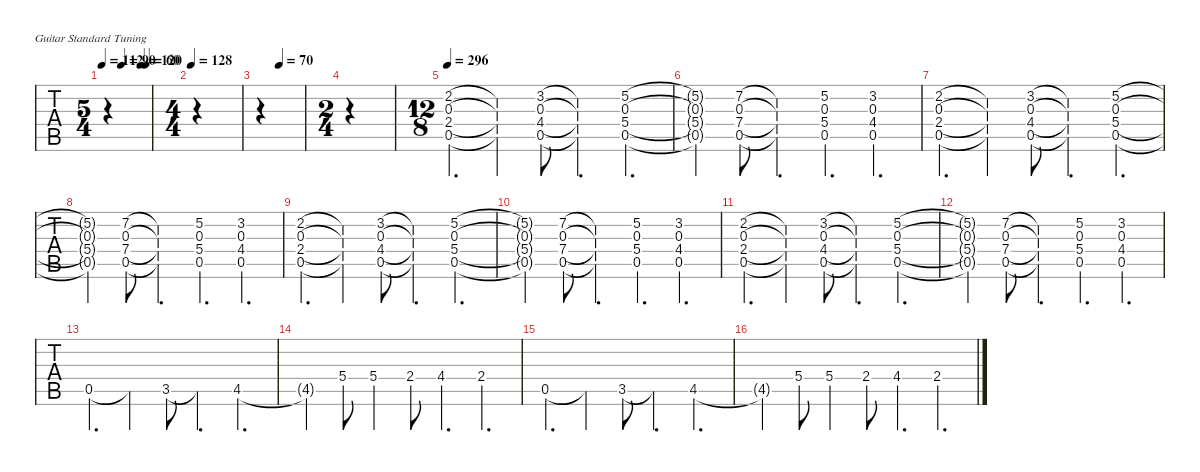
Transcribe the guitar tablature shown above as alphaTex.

\hideDynamics
\bracketExtendMode nobrackets
\singleTrackTrackNamePolicy hidden
\multiTrackTrackNamePolicy hidden
\firstSystemTrackNameMode fullname
\firstSystemTrackNameOrientation horizontal
\otherSystemsTrackNameOrientation horizontal
\track ("Guitar II" "Guit II") {instrument fretlessbass}
\staff {tabs}
\tuning (E4 B3 G3 D3 A2 E2)
\ts (5 4)
\tempo 112
\tempo (90 0.4)
\tempo (120 0.8)
\tempo (60 0.9)
\clef f4
\ks c
|
\ts (4 4)
\tempo 128
|
\tempo (70 0.5)
|
\ts (2 4)
|
\ts (12 8)
\tempo 296
(2.2{acc #} 0.3 2.4 0.5).4{d} (2.2{t acc #} 0.3{t} 2.4{t} 0.5{t}).4 (3.2 0.3 4.4{acc #} 0.5).8 (3.2{t} 0.3{t} 4.4{t acc #} 0.5{t}).4{d} (5.2 0.3 5.4 0.5).4{d} |
(5.2{t} 0.3{t} 5.4{t} 0.5{t}).4 (7.2{acc #} 0.3 7.4 0.5).8 (7.2{t acc #} 0.3{t} 7.4{t} 0.5{t}).4{d} (5.2 0.3 5.4 0.5).4{d} (3.2 0.3 4.4{acc #} 0.5).4{d} |
(2.2{acc #} 0.3 2.4 0.5).4{d} (2.2{t acc #} 0.3{t} 2.4{t} 0.5{t}).4 (3.2 0.3 4.4{acc #} 0.5).8 (3.2{t} 0.3{t} 4.4{t acc #} 0.5{t}).4{d} (5.2 0.3 5.4 0.5).4{d} |
(5.2{t} 0.3{t} 5.4{t} 0.5{t}).4 (7.2{acc #} 0.3 7.4 0.5).8 (7.2{t acc #} 0.3{t} 7.4{t} 0.5{t}).4{d} (5.2 0.3 5.4 0.5).4{d} (3.2 0.3 4.4{acc #} 0.5).4{d} |
(2.2{acc #} 0.3 2.4 0.5).4{d} (2.2{t acc #} 0.3{t} 2.4{t} 0.5{t}).4 (3.2 0.3 4.4{acc #} 0.5).8 (3.2{t} 0.3{t} 4.4{t acc #} 0.5{t}).4{d} (5.2 0.3 5.4 0.5).4{d} |
(5.2{t} 0.3{t} 5.4{t} 0.5{t}).4 (7.2{acc #} 0.3 7.4 0.5).8 (7.2{t acc #} 0.3{t} 7.4{t} 0.5{t}).4{d} (5.2 0.3 5.4 0.5).4{d} (3.2 0.3 4.4{acc #} 0.5).4{d} |
(2.2{acc #} 0.3 2.4 0.5).4{d} (2.2{t acc #} 0.3{t} 2.4{t} 0.5{t}).4 (3.2 0.3 4.4{acc #} 0.5).8 (3.2{t} 0.3{t} 4.4{t acc #} 0.5{t}).4{d} (5.2 0.3 5.4 0.5).4{d} |
(5.2{t} 0.3{t} 5.4{t} 0.5{t}).4 (7.2{acc #} 0.3 7.4 0.5).8 (7.2{t acc #} 0.3{t} 7.4{t} 0.5{t}).4{d} (5.2 0.3 5.4 0.5).4{d} (3.2 0.3 4.4{acc #} 0.5).4{d} |
0.5.4{d} 0.5{t}.4 3.5.8 3.5{t}.4{d} 4.5{acc #}.4{d} |
4.5{t acc #}.4 5.4.8 5.4.4 2.4.8 4.4{acc #}.4{d} 2.4.4{d} |
0.5.4{d} 0.5{t}.4 3.5.8 3.5{t}.4{d} 4.5{acc #}.4{d} |
4.5{t acc #}.4 5.4.8 5.4.4 2.4.8 4.4{acc #}.4{d} 2.4.4{d}
